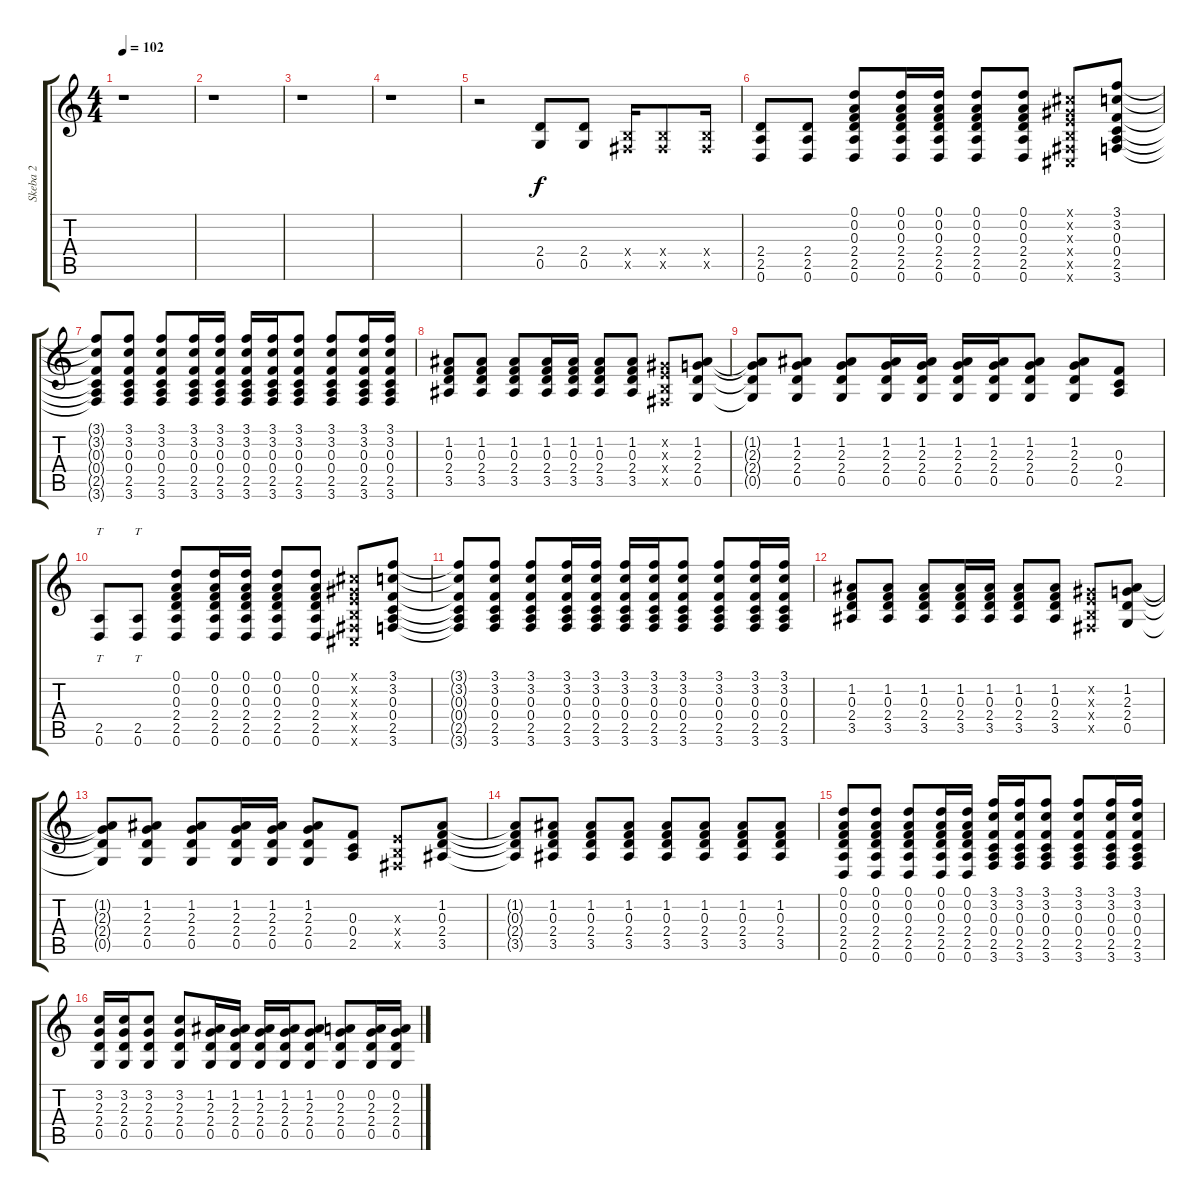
\track ("Skeba 2" "Skeba 2") {instrument acousticguitarsteel}
\staff {score tabs}
\tuning (D4 A3 F3 C3 G2 D2) {hide}
\ts (4 4)
\tempo 102
\clef g2
\ks c
r.1{dy f} |
r.1 |
r.1 |
r.1 |
r.2 (2.4 0.5).8{instrument distortionguitar} (2.4 0.5).8 (-1.4{x} -1.5{x}).16 (-1.4{x} -1.5{x}).8 (-1.4{x} -1.5{x}).16 |
(2.4 2.5 0.6).8{volume 11 instrument acousticguitarsteel} (2.4 2.5 0.6).8 (0.1 0.2 0.3 2.4 2.5 0.6).8 (0.1 0.2 0.3 2.4 2.5 0.6).16 (0.1 0.2 0.3 2.4 2.5 0.6).16 (0.1 0.2 0.3 2.4 2.5 0.6).8 (0.1 0.2 0.3 2.4 2.5 0.6).8 (-1.1{x} -1.2{x} -1.3{x} -1.4{x} -1.5{x} -1.6{x}).8 (3.1 3.2 0.3 0.4 2.5 3.6).8 |
(3.1{t} 3.2{t} 0.3{t} 0.4{t} 2.5{t} 3.6{t}).8 (3.1 3.2 0.3 0.4 2.5 3.6).8 (3.1 3.2 0.3 0.4 2.5 3.6).8 (3.1 3.2 0.3 0.4 2.5 3.6).16 (3.1 3.2 0.3 0.4 2.5 3.6).16 (3.1 3.2 0.3 0.4 2.5 3.6).16 (3.1 3.2 0.3 0.4 2.5 3.6).16 (3.1 3.2 0.3 0.4 2.5 3.6).8 (3.1 3.2 0.3 0.4 2.5 3.6).8 (3.1 3.2 0.3 0.4 2.5 3.6).16 (3.1 3.2 0.3 0.4 2.5 3.6).16 |
(1.2 0.3 2.4 3.5).8 (1.2 0.3 2.4 3.5).8 (1.2 0.3 2.4 3.5).8 (1.2 0.3 2.4 3.5).16 (1.2 0.3 2.4 3.5).16 (1.2 0.3 2.4 3.5).8 (1.2 0.3 2.4 3.5).8 (-1.2{x} -1.3{x} -1.4{x} -1.5{x}).8 (1.2 2.3 2.4 0.5).8 |
(1.2{t} 2.3{t} 2.4{t} 0.5{t}).8 (1.2 2.3 2.4 0.5).8 (1.2 2.3 2.4 0.5).8 (1.2 2.3 2.4 0.5).16 (1.2 2.3 2.4 0.5).16 (1.2 2.3 2.4 0.5).16 (1.2 2.3 2.4 0.5).16 (1.2 2.3 2.4 0.5).8 (1.2 2.3 2.4 0.5).8 (0.3 0.4 2.5).8 |
(2.5 0.6).8{tt} (2.5 0.6).8{tt} (0.1 0.2 0.3 2.4 2.5 0.6).8 (0.1 0.2 0.3 2.4 2.5 0.6).16 (0.1 0.2 0.3 2.4 2.5 0.6).16 (0.1 0.2 0.3 2.4 2.5 0.6).8 (0.1 0.2 0.3 2.4 2.5 0.6).8 (-1.1{x} -1.2{x} -1.3{x} -1.4{x} -1.5{x} -1.6{x}).8 (3.1 3.2 0.3 0.4 2.5 3.6).8 |
(3.1{t} 3.2{t} 0.3{t} 0.4{t} 2.5{t} 3.6{t}).8 (3.1 3.2 0.3 0.4 2.5 3.6).8 (3.1 3.2 0.3 0.4 2.5 3.6).8 (3.1 3.2 0.3 0.4 2.5 3.6).16 (3.1 3.2 0.3 0.4 2.5 3.6).16 (3.1 3.2 0.3 0.4 2.5 3.6).16 (3.1 3.2 0.3 0.4 2.5 3.6).16 (3.1 3.2 0.3 0.4 2.5 3.6).8 (3.1 3.2 0.3 0.4 2.5 3.6).8 (3.1 3.2 0.3 0.4 2.5 3.6).16 (3.1 3.2 0.3 0.4 2.5 3.6).16 |
(1.2 0.3 2.4 3.5).8 (1.2 0.3 2.4 3.5).8 (1.2 0.3 2.4 3.5).8 (1.2 0.3 2.4 3.5).16 (1.2 0.3 2.4 3.5).16 (1.2 0.3 2.4 3.5).8 (1.2 0.3 2.4 3.5).8 (-1.2{x} -1.3{x} -1.4{x} -1.5{x}).8 (1.2 2.3 2.4 0.5).8 |
(1.2{t} 2.3{t} 2.4{t} 0.5{t}).8 (1.2 2.3 2.4 0.5).8 (1.2 2.3 2.4 0.5).8 (1.2 2.3 2.4 0.5).16 (1.2 2.3 2.4 0.5).16 (1.2 2.3 2.4 0.5).8 (0.3 0.4 2.5).8 (-1.3{x} -1.4{x} -1.5{x}).8 (1.2 0.3 2.4 3.5).8 |
(1.2{t} 0.3{t} 2.4{t} 3.5{t}).8 (1.2 0.3 2.4 3.5).8 (1.2 0.3 2.4 3.5).8 (1.2 0.3 2.4 3.5).8 (1.2 0.3 2.4 3.5).8 (1.2 0.3 2.4 3.5).8 (1.2 0.3 2.4 3.5).8 (1.2 0.3 2.4 3.5).8 |
(0.1 0.2 0.3 2.4 2.5 0.6).8 (0.1 0.2 0.3 2.4 2.5 0.6).8 (0.1 0.2 0.3 2.4 2.5 0.6).8 (0.1 0.2 0.3 2.4 2.5 0.6).16 (0.1 0.2 0.3 2.4 2.5 0.6).16 (3.1 3.2 0.3 0.4 2.5 3.6).16 (3.1 3.2 0.3 0.4 2.5 3.6).16 (3.1 3.2 0.3 0.4 2.5 3.6).8 (3.1 3.2 0.3 0.4 2.5 3.6).8 (3.1 3.2 0.3 0.4 2.5 3.6).16 (3.1 3.2 0.3 0.4 2.5 3.6).16 |
(3.2 2.3 2.4 0.5).16 (3.2 2.3 2.4 0.5).16 (3.2 2.3 2.4 0.5).8 (3.2 2.3 2.4 0.5).8 (1.2 2.3 2.4 0.5).16 (1.2 2.3 2.4 0.5).16 (1.2 2.3 2.4 0.5).16 (1.2 2.3 2.4 0.5).16 (1.2 2.3 2.4 0.5).8 (0.2 2.3 2.4 0.5).8 (0.2 2.3 2.4 0.5).16 (0.2 2.3 2.4 0.5).16
